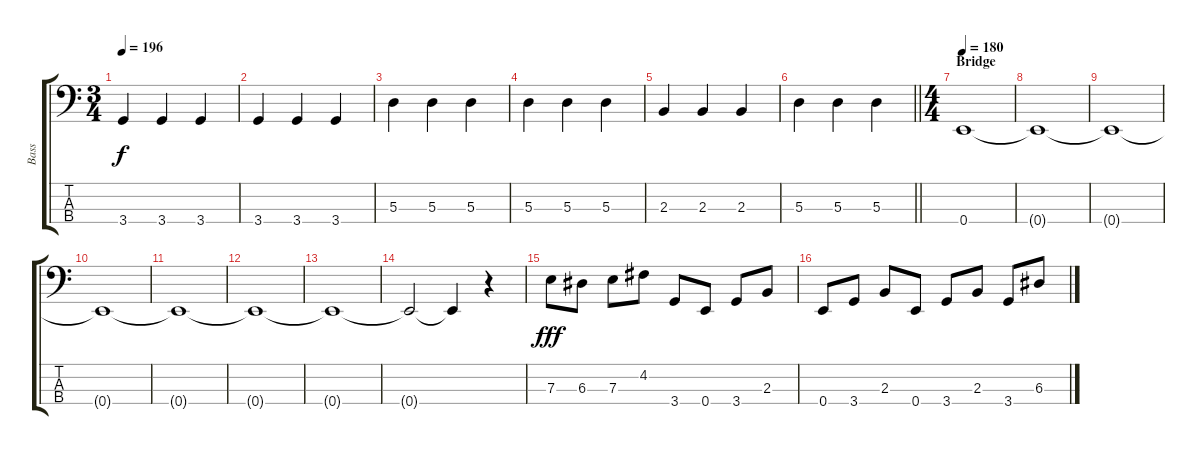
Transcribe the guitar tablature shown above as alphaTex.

\track ("Bass" "Bass") {instrument electricbassfinger}
\staff {score tabs}
\tuning (G2 D2 A1 E1) {hide}
\ts (3 4)
\tempo 196
\clef f4
\ks c
3.4.4{dy f} 3.4.4 3.4.4 |
3.4.4 3.4.4 3.4.4 |
5.3.4 5.3.4 5.3.4 |
5.3.4 5.3.4 5.3.4 |
2.3.4 2.3.4 2.3.4 |
\barLineRight lightlight
5.3.4 5.3.4 5.3.4 |
\ts (4 4)
\section ("" "Bridge")
\tempo 180
0.4.1 |
0.4{t}.1 |
0.4{t}.1 |
0.4{t}.1 |
0.4{t}.1 |
0.4{t}.1 |
0.4{t}.1 |
0.4{t}.2 0.4{t}.4 r.4 |
7.3.8{dy fff} 6.3.8 7.3.8 4.2.8 3.4.8 0.4.8 3.4.8 2.3.8 |
0.4.8 3.4.8 2.3.8 0.4.8 3.4.8 2.3.8 3.4.8 6.3.8
